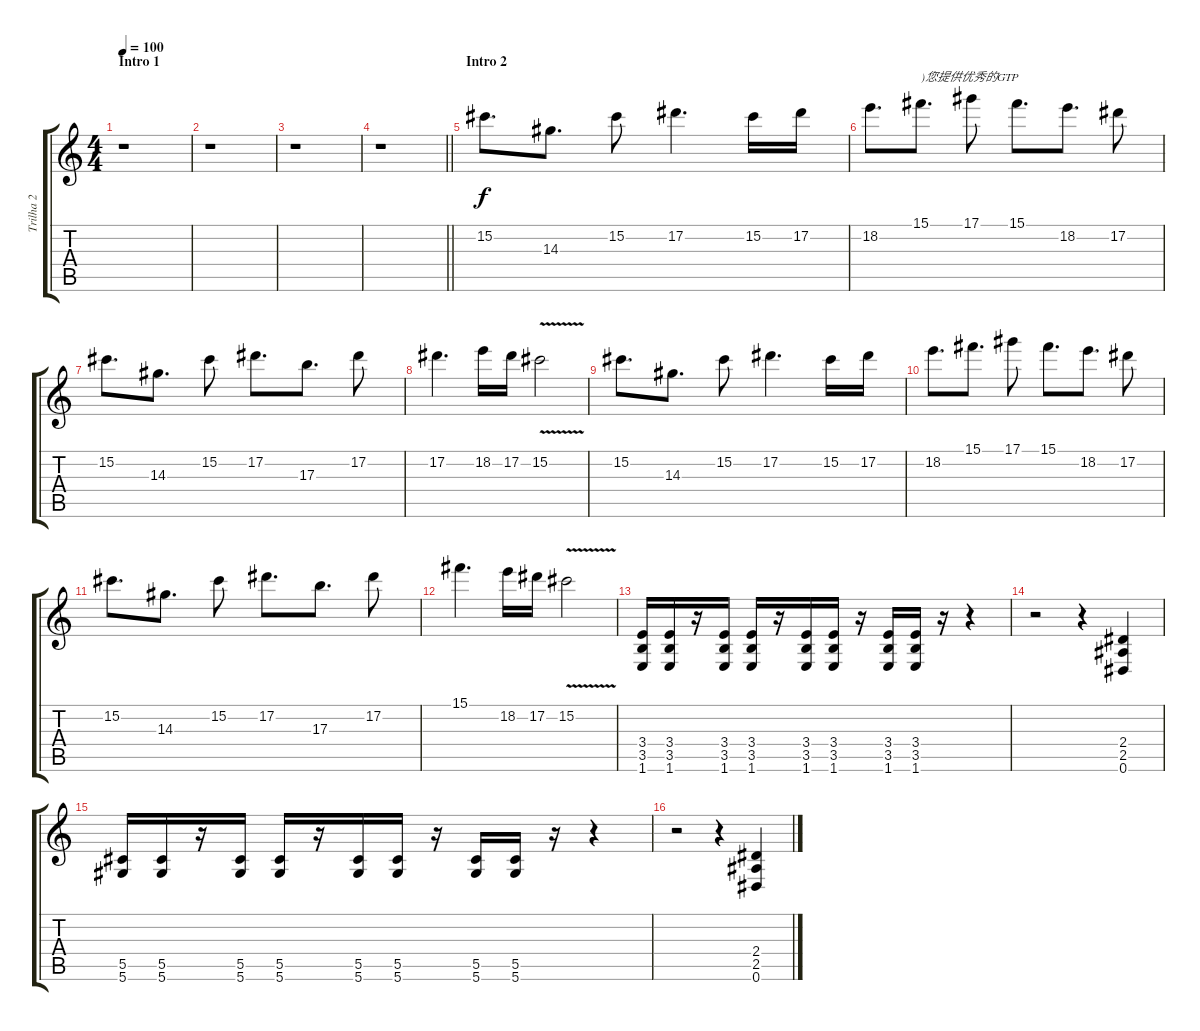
\track ("Trilha 2" "Trilha 2") {instrument distortionguitar}
\staff {score tabs}
\tuning (Eb4 Bb3 Gb3 Db3 Ab2 Eb2) {hide}
\ts (4 4)
\section ("" "Intro 1")
\tempo 100
\clef g2
\ks c
r.1{dy f instrument distortionguitar} |
r.1 |
r.1 |
\barLineRight lightlight
r.1 |
\section ("" "Intro 2")
15.2.8{d} 14.3.8{d} 15.2.8 17.2.4{d} 15.2.16 17.2.16 |
18.2.8{d} 15.1.8{d txt ")您提供优秀的GTP"} 17.1.8 15.1.8{d} 18.2.8{d} 17.2.8 |
15.2.8{d} 14.3.8{d} 15.2.8 17.2.8{d} 17.3.8{d} 17.2.8 |
17.2.4{d} 18.2.16 17.2.16 15.2{v}.2 |
15.2.8{d} 14.3.8{d} 15.2.8 17.2.4{d} 15.2.16 17.2.16 |
18.2.8{d} 15.1.8{d} 17.1.8 15.1.8{d} 18.2.8{d} 17.2.8 |
15.2.8{d} 14.3.8{d} 15.2.8 17.2.8{d} 17.3.8{d} 17.2.8 |
15.1.4{d} 18.2.16 17.2.16 15.2{v}.2 |
(3.4 3.5 1.6).16 (3.4 3.5 1.6).16 r.16 (3.4 3.5 1.6).16 (3.4 3.5 1.6).16 r.16 (3.4 3.5 1.6).16 (3.4 3.5 1.6).16 r.16 (3.4 3.5 1.6).16 (3.4 3.5 1.6).16 r.16 r.4 |
r.2 r.4 (2.4 2.5 0.6).4 |
(5.5 5.6).16 (5.5 5.6).16 r.16 (5.5 5.6).16 (5.5 5.6).16 r.16 (5.5 5.6).16 (5.5 5.6).16 r.16 (5.5 5.6).16 (5.5 5.6).16 r.16 r.4 |
r.2 r.4 (2.4 2.5 0.6).4
